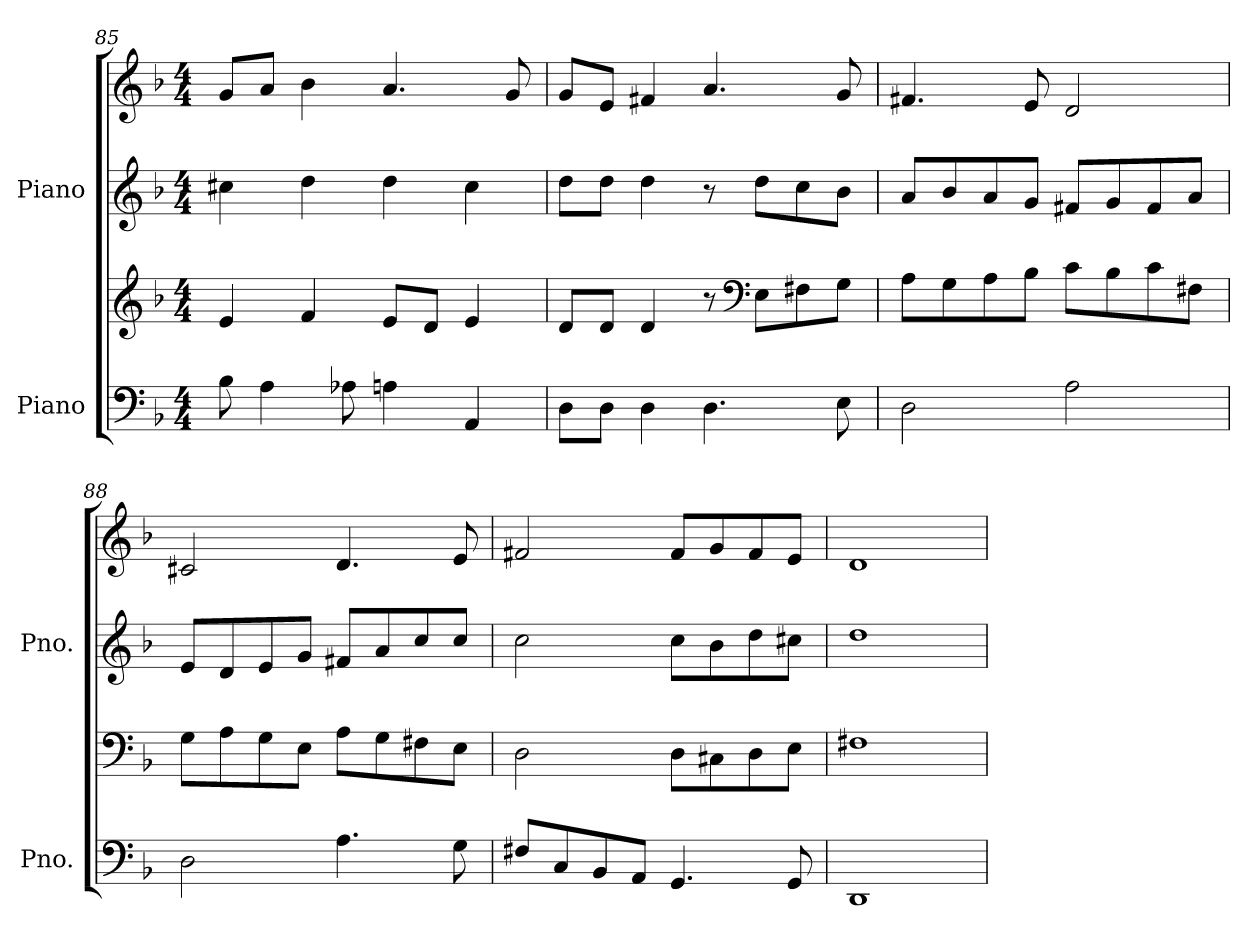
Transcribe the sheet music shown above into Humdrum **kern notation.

**kern	**kern	**kern	**kern
*part2	*part2	*part1	*part1
*staff4	*staff3	*staff2	*staff1
*I"Piano	*	*I"Piano	*
*I'Pno.	*	*I'Pno.	*
*clefF4	*clefG2	*clefG2	*clefG2
*k[b-]	*k[b-]	*k[b-]	*k[b-]
*M4/4	*M4/4	*M4/4	*M4/4
=85	=85	=85	=85
8B-\	4e/	4cc#X\	8g/L
4A\	.	.	8a/J
.	4f/	4dd\	4b-\
8A-X\	.	.	.
*	*	*	*MM75
4An\	8e/L	4dd\	4.a/
.	8d/J	.	.
4AA/	4e/	4cc#\	.
.	.	.	8g/
=86	=86	=86	=86
8D\L	8d/L	8dd\L	8g/L
*	*	*	*MM60
8D\J	8d/J	8dd\J	8e/J
*	*	*	*MM90
4D\	4d/	4dd\	4f#X/
4.D\	8r	8r	4.a/
*	*clefF4	*	*
.	8E\L	8dd\L	.
.	8F#X\	8cc\	.
8E\	8G\J	8b-\J	8g/
!!LO:PB:g=z
=87	=87	=87	=87
2D\	8A\L	8a/L	4.f#X/
.	8G\	8b-/	.
.	8A\	8a/	.
.	8B-\J	8g/J	8e/
2A\	8c\L	8f#X/L	2d/
.	8B-\	8g/	.
.	8c\	8f#/	.
.	8F#X\J	8a/J	.
=88	=88	=88	=88
2D\	8G\L	8e/L	2c#X/
.	8A\	8d/	.
.	8G\	8e/	.
.	8E\J	8g/J	.
4.A\	8A\L	8f#X/L	4.d/
.	8G\	8a/	.
.	8F#X\	8cc/	.
*	*	*	*MM75
8G\	8E\J	8cc/J	8e/
=89	=89	=89	=89
8F#X/L	2D\	2cc\	2f#X/
8C/	.	.	.
8BB-/	.	.	.
8AA/J	.	.	.
*	*	*	*MM50
4.GG/	8D\L	8cc\L	8f#/L
.	8C#X\	8b-\	8g/
.	8D\	8dd\	8f#/
*	*	*	*MM40
8GG/	8E\J	8cc#X\J	8e/J
=90	=90	=90	=90
1DD	1F#X	1dd	1d
=	=	=	=
*-	*-	*-	*-
